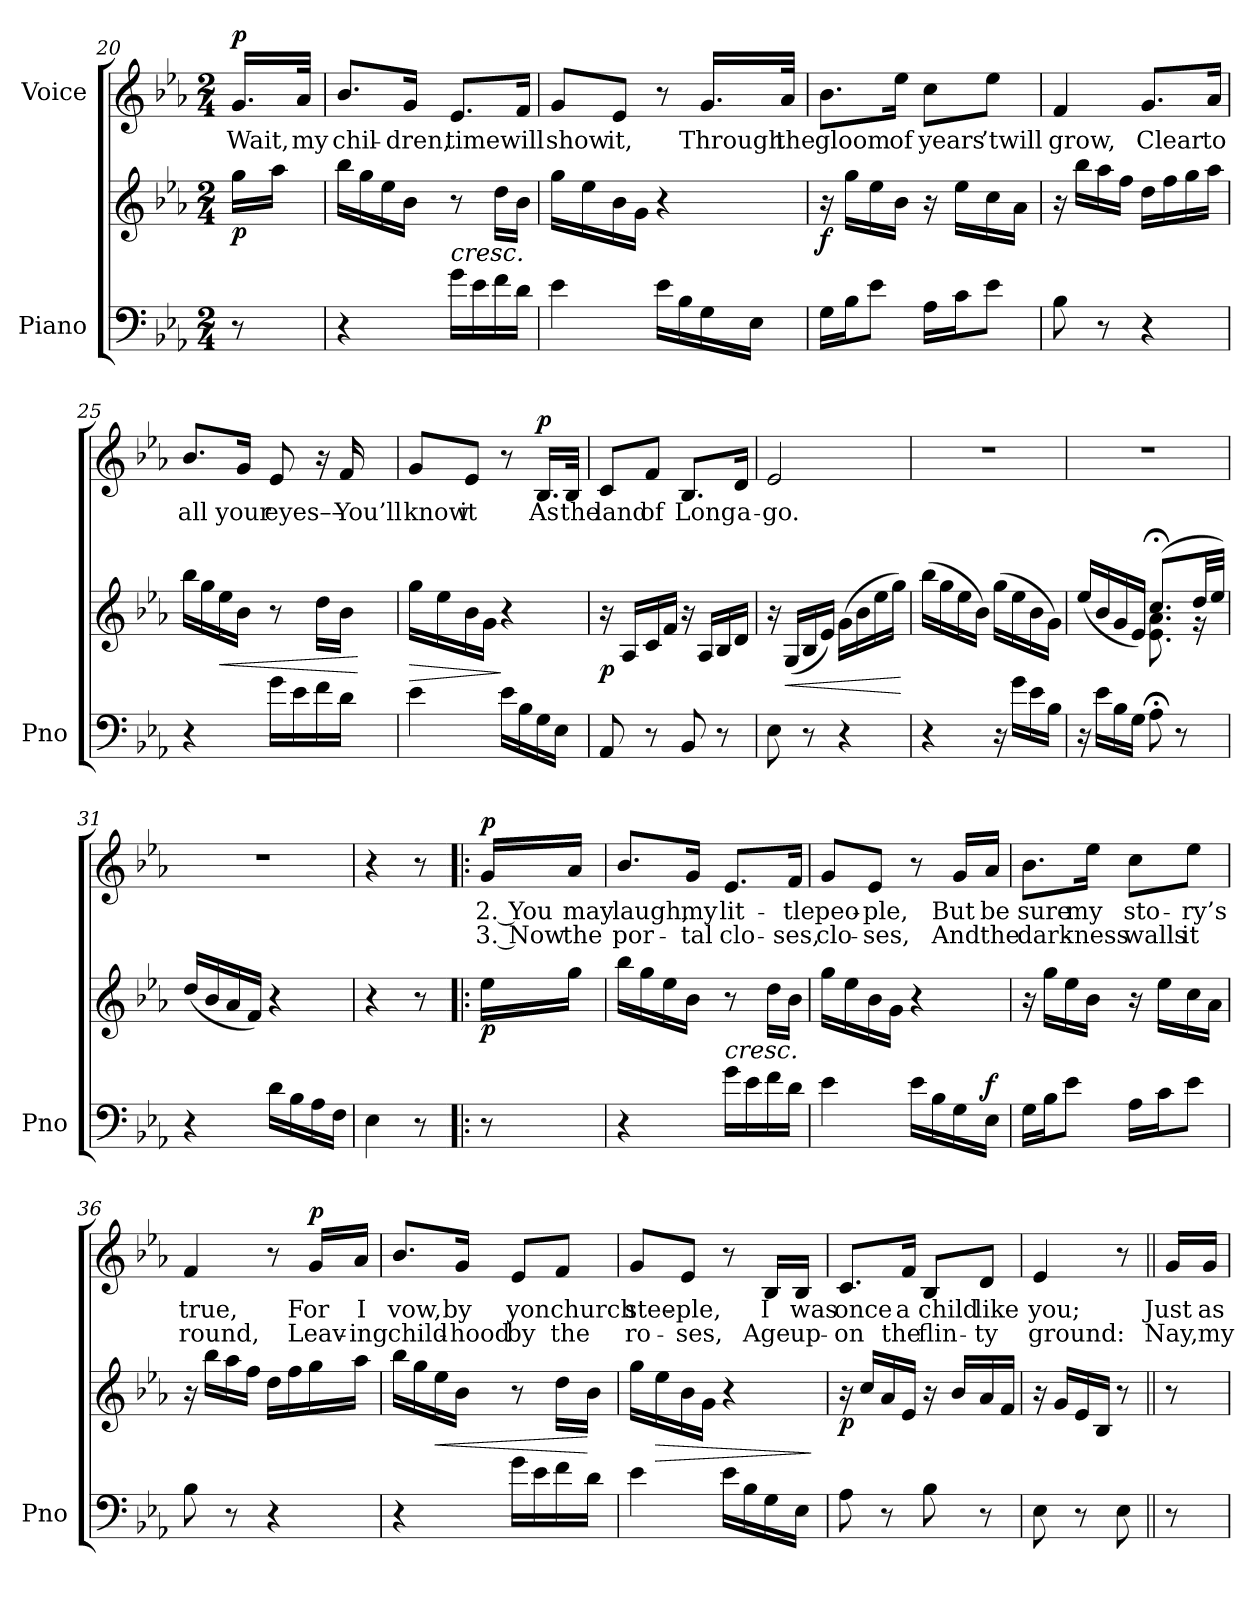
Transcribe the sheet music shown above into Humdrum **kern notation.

**kern	**kern	**dynam	**kern	**text	**text	**dynam
*part2	*part2	*part2	*part1	*part1	*part1	*part1
*staff3	*staff2	*staff2/3	*staff1	*staff1	*staff1	*staff1
*I"Piano	*	*	*I"Voice	*	*	*
*I'Pno	*	*	*	*	*	*
*clefF4	*clefG2	*	*clefG2	*	*	*
*k[b-e-a-]	*k[b-e-a-]	*	*k[b-e-a-]	*	*	*
*M2/4	*M2/4	*	*M2/4	*	*	*
=20X3	=20X3	=20X3	=20X3	=20X3	=20X3	=20X3
!	!	!LO:DY:b	!	!	!	!LO:DY:a
8r	16gg\LL	p	16.g/LL	Wait,	.	p
.	16aa-\JJ	.	.	.	.	.
.	.	.	32a-/JJk	my	.	.
=21	=21	=21	=21	=21	=21	=21
4r	16bb-\LL	.	8.b-/L	chil-	.	.
.	16gg\	.	.	.	.	.
.	16ee-\	.	.	.	.	.
.	16b-\JJ	.	16g/Jk	-dren,	.	.
!	!LO:TX:b:i:t=cresc.	!	!	!	!	!
16g\LL	8r	.	8.e-/L	time	.	.
16e-\	.	.	.	.	.	.
16f\	16dd\LL	.	.	.	.	.
16d\JJ	16b-\JJ	.	16f/Jk	will	.	.
=22	=22	=22	=22	=22	=22	=22
4e-\	16gg\LL	.	8g/L	show	.	.
.	16ee-\	.	.	.	.	.
.	16b-\	.	8e-/J	it,	.	.
.	16g\JJ	.	.	.	.	.
16e-\LL	4r	.	8r	.	.	.
16B-\	.	.	.	.	.	.
16G\	.	.	16.g/LL	Through	.	.
16E-\JJ	.	.	.	.	.	.
.	.	.	32a-/JJk	the	.	.
=23	=23	=23	=23	=23	=23	=23
!	!	!LO:DY:b	!	!	!	!
16G\LL	16r	f	8.b-\L	gloom	.	.
16B-\J	16gg\LL	.	.	.	.	.
8e-\J	16ee-\	.	.	.	.	.
.	16b-\JJ	.	16ee-\Jk	of	.	.
16A-\LL	16r	.	8cc\L	years	.	.
16c\J	16ee-\LL	.	.	.	.	.
8e-\J	16cc\	.	8ee-\J	’twill	.	.
.	16a-\JJ	.	.	.	.	.
=24	=24	=24	=24	=24	=24	=24
8B-\	16r	.	4f/	grow,	.	.
.	16bb-\LL	.	.	.	.	.
8r	16aa-\	.	.	.	.	.
.	16ff\JJ	.	.	.	.	.
4r	16dd\LL	.	8.g/L	Clear	.	.
.	16ff\	.	.	.	.	.
.	16gg\	.	.	.	.	.
.	16aa-\JJ	.	16a-/Jk	to	.	.
=25	=25	=25	=25	=25	=25	=25
4r	16bb-\LL	.	8.b-/L	all	.	.
.	16gg\	.	.	.	.	.
!	!	!LO:HP:b	!	!	!	!
.	16ee-\	<	.	.	.	.
.	16b-\JJ	.	16g/Jk	your	.	.
16g\LL	8r	.	8e-/	eyes––	.	.
16e-\	.	.	.	.	.	.
16f\	16dd\LL	.	16r	.	.	.
16d\JJ	16b-\JJ	.	16f/	You’ll	.	.
.	.	[	.	.	.	.
=26	=26	=26	=26	=26	=26	=26
!	!	!LO:HP:b	!	!	!	!
4e-\	16gg\LL	>	8g/L	know	.	.
.	16ee-\	.	.	.	.	.
.	16b-\	.	8e-/J	it	.	.
.	16g\JJ	.	.	.	.	.
16e-\LL	4r	]	8r	.	.	.
16B-\	.	.	.	.	.	.
!	!	!	!	!	!	!LO:DY:a
16G\	.	.	16.B-/LL	As	.	p
16E-\JJ	.	.	.	.	.	.
.	.	.	32B-/JJk	the	.	.
=27	=27	=27	=27	=27	=27	=27
!	!	!LO:DY:b	!	!	!	!
8AA-/	16r	p	8c/L	land	.	.
.	16A-/LL	.	.	.	.	.
8r	16c/	.	8f/J	of	.	.
.	16f/JJ	.	.	.	.	.
8BB-/	16r	.	8.B-/L	Long	.	.
.	16A-/LL	.	.	.	.	.
8r	16B-/	.	.	.	.	.
.	16d/JJ	.	16d/Jk	a-	.	.
=28	=28	=28	=28	=28	=28	=28
8E-\	16r	.	2e-/	-go.	.	.
!	!	!LO:HP:b	!	!	!	!
.	(16G/LL	<	.	.	.	.
8r	16B-/	.	.	.	.	.
.	16e-/JJ)	.	.	.	.	.
4r	(16g\LL	.	.	.	.	.
.	16b-\	.	.	.	.	.
.	16ee-\	.	.	.	.	.
.	16gg\JJ)	.	.	.	.	.
.	.	[	.	.	.	.
=29	=29	=29	=29	=29	=29	=29
4r	(16bb-\LL	.	2r	.	.	.
.	16gg\	.	.	.	.	.
.	16ee-\	.	.	.	.	.
.	16b-\JJ)	.	.	.	.	.
16r	(16gg\LL	.	.	.	.	.
16g\LL	16ee-\	.	.	.	.	.
16e-\	16b-\	.	.	.	.	.
16B-\JJ	16g\JJ)	.	.	.	.	.
=30	=30	=30	=30	=30	=30	=30
*	*^	*	*	*	*	*
16r	(16ee-/LL	4ryy	.	2r	.	.	.
16e-\LL	16b-/	.	.	.	.	.	.
16B-\	16g/	.	.	.	.	.	.
16G\JJ	16e-/JJ)	.	.	.	.	.	.
8A-;<\	(8.cc;</L	8.e-\ 8.a-\	.	.	.	.	.
8r	.	.	.	.	.	.	.
.	32dd/LL	16r	.	.	.	.	.
.	32ee-/JJJ)	.	.	.	.	.	.
*	*v	*v	*	*	*	*	*
=31	=31	=31	=31	=31	=31	=31
4r	(16dd/LL	.	2r	.	.	.
.	16b-/	.	.	.	.	.
.	16a-/	.	.	.	.	.
.	16f/JJ)	.	.	.	.	.
16d\LL	4r	.	.	.	.	.
16B-\	.	.	.	.	.	.
16A-\	.	.	.	.	.	.
16F\JJ	.	.	.	.	.	.
=32	=32	=32	=32	=32	=32	=32
4E-\	4r	.	4r	.	.	.
8r	8r	.	8r	.	.	.
=32X4!|:	=32X4!|:	=32X4!|:	=32X4!|:	=32X4!|:	=32X4!|:	=32X4!|:
!	!	!LO:DY:b	!	!	!	!LO:DY:a
8r	16ee-\LL	p	16g/LL	2. You	3. Now	p
.	16gg\JJ	.	16a-/JJ	may	the	.
=33	=33	=33	=33	=33	=33	=33
4r	16bb-\LL	.	8.b-/L	laugh,	por-	.
.	16gg\	.	.	.	.	.
.	16ee-\	.	.	.	.	.
.	16b-\JJ	.	16g/Jk	my	-tal	.
!	!LO:TX:b:i:t=cresc.	!	!	!	!	!
16g\LL	8r	.	8.e-/L	lit-	clo-	.
16e-\	.	.	.	.	.	.
16f\	16dd\LL	.	.	.	.	.
16d\JJ	16b-\JJ	.	16f/Jk	-tle	-ses,	.
=34	=34	=34	=34	=34	=34	=34
4e-\	16gg\LL	.	8g/L	peo-	clo-	.
.	16ee-\	.	.	.	.	.
.	16b-\	.	8e-/J	-ple,	-ses,	.
.	16g\JJ	.	.	.	.	.
16e-\LL	4r	.	8r	.	.	.
16B-\	.	.	.	.	.	.
16G\	.	.	16g/LL	But	And	.
!	!	!LO:DY:a=2	!	!	!	!
16E-\JJ	.	f	16a-/JJ	be	the	.
=35	=35	=35	=35	=35	=35	=35
16G\LL	16r	.	8.b-\L	sure	dark-	.
16B-\J	16gg\LL	.	.	.	.	.
8e-\J	16ee-\	.	.	.	.	.
.	16b-\JJ	.	16ee-\Jk	my	-ness	.
16A-\LL	16r	.	8cc\L	sto-	walls	.
16c\J	16ee-\LL	.	.	.	.	.
8e-\J	16cc\	.	8ee-\J	-ry’s	it	.
.	16a-\JJ	.	.	.	.	.
=36	=36	=36	=36	=36	=36	=36
8B-\	16r	.	4f/	true,	round,	.
.	16bb-\LL	.	.	.	.	.
8r	16aa-\	.	.	.	.	.
.	16ff\JJ	.	.	.	.	.
4r	16dd\LL	.	8r	.	.	.
.	16ff\	.	.	.	.	.
!	!	!	!	!	!	!LO:DY:a
.	16gg\	.	16g/LL	For	Leav-	p
.	16aa-\JJ	.	16a-/JJ	I	-ing	.
=37	=37	=37	=37	=37	=37	=37
4r	16bb-\LL	.	8.b-/L	vow,	child-	.
.	16gg\	.	.	.	.	.
!	!	!LO:HP:b	!	!	!	!
.	16ee-\	<	.	.	.	.
.	16b-\JJ	.	16g/Jk	by	-hood	.
16g\LL	8r	.	8e-/L	yon	by	.
16e-\	.	.	.	.	.	.
16f\	16dd\LL	.	8f/J	church	the	.
16d\JJ	16b-\JJ	[	.	.	.	.
=38	=38	=38	=38	=38	=38	=38
4e-\	16gg\LL	.	8g/L	stee-	ro-	.
!	!	!LO:HP:b	!	!	!	!
.	16ee-\	>	.	.	.	.
.	16b-\	.	8e-/J	-ple,	-ses,	.
.	16g\JJ	.	.	.	.	.
16e-\LL	4r	.	8r	.	.	.
16B-\	.	.	.	.	.	.
16G\	.	.	16B-/LL	I	Age	.
16E-\JJ	.	.	16B-/JJ	was	up-	.
.	.	]	.	.	.	.
=39	=39	=39	=39	=39	=39	=39
!	!	!LO:DY:b	!	!	!	!
8A-\	16r	p	8.c/L	once	-on	.
.	16cc/LL	.	.	.	.	.
8r	16a-/	.	.	.	.	.
.	16e-/JJ	.	16f/Jk	a	the	.
8B-\	16r	.	8B-/L	child	flin-	.
.	16b-/LL	.	.	.	.	.
8r	16a-/	.	8d/J	like	-ty	.
.	16f/JJ	.	.	.	.	.
=40	=40	=40	=40	=40	=40	=40
8E-\	16r	.	4e-/	you;	ground:	.
.	16g/LL	.	.	.	.	.
8r	16e-/	.	.	.	.	.
.	16B-/JJ	.	.	.	.	.
8E-\	8r	.	8r	.	.	.
=40X5||	=40X5||	=40X5||	=40X5||	=40X5||	=40X5||	=40X5||
8r	8r	.	16g/LL	Just	Nay,	.
.	.	.	16g/JJ	as	my	.
=	=	=	=	=	=	=
*-	*-	*-	*-	*-	*-	*-
